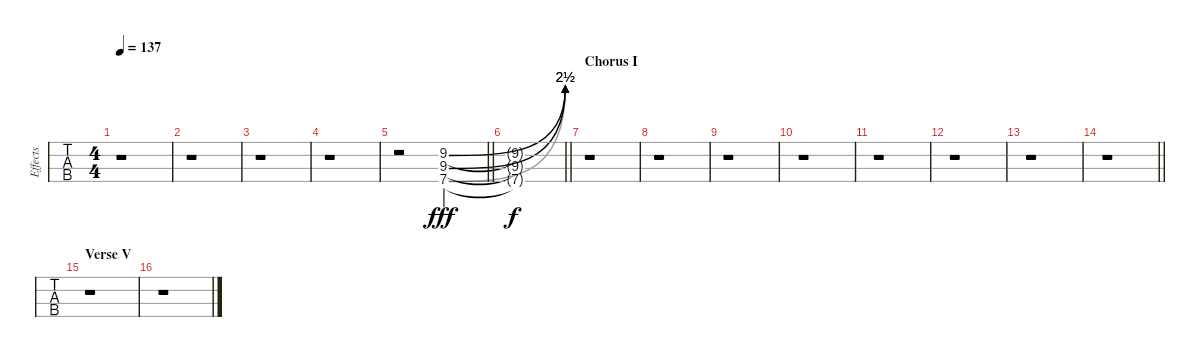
\track ("Effects" "Effects") {instrument electricbassfinger}
\staff {tabs}
\tuning (G2 D2 A1 E1) {hide}
\ts (4 4)
\tempo 137
\clef f4
\ks ebminor
r.1{dy fff} |
r.1 |
r.1 |
r.1 |
\barLineRight lightlight
r.2{volume 0} (9.2{be (bend 0 0 60 10)} 9.3{be (bend 0 0 60 10)} 7.4{be (bend 0 0 60 10)}).2{volume 16} |
\barLineRight lightlight
(9.2{t} 9.3{t} 7.4{t}).1{dy f} |
\section ("" "Chorus I")
r.1 |
r.1 |
r.1 |
r.1 |
r.1 |
r.1 |
r.1 |
\barLineRight lightlight
r.1 |
\section ("" "Verse V")
r.1 |
r.1
